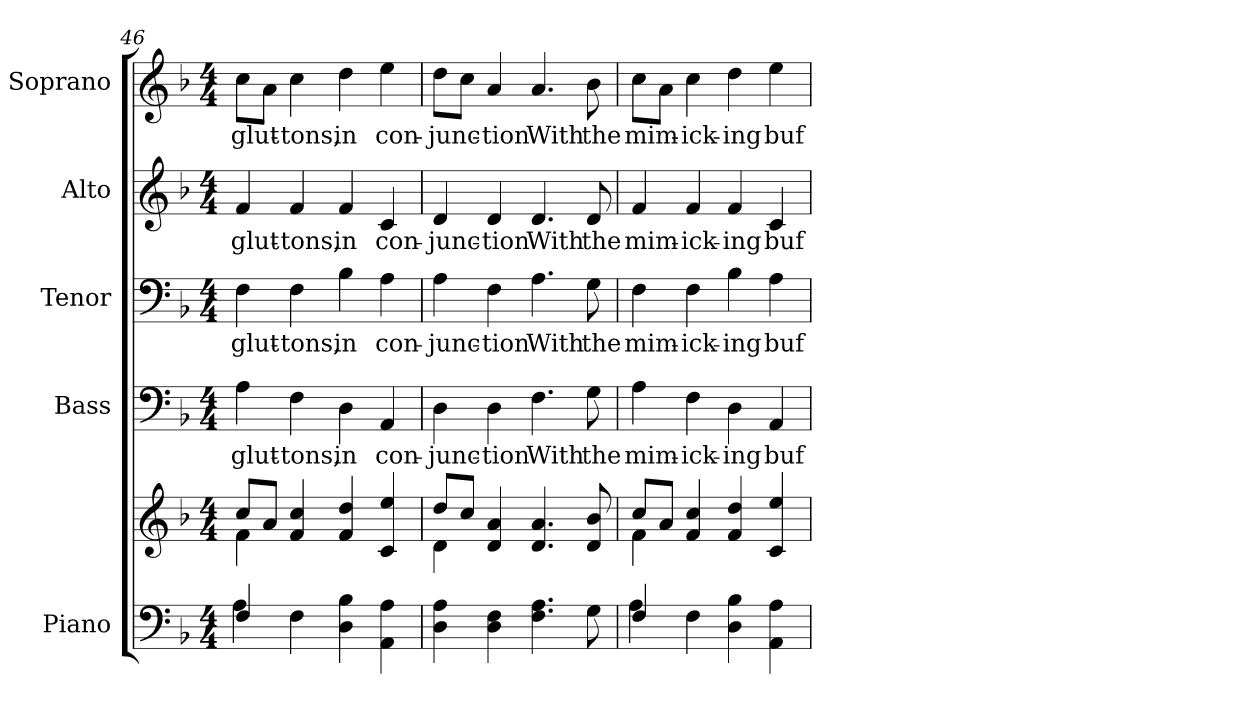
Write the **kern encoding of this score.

**kern	**kern	**kern	**text	**kern	**text	**kern	**text	**kern	**text
*part5	*part5	*part4	*part4	*part3	*part3	*part2	*part2	*part1	*part1
*staff6	*staff5	*staff4	*staff4	*staff3	*staff3	*staff2	*staff2	*staff1	*staff1
*I"Piano	*	*I"Bass	*	*I"Tenor	*	*I"Alto	*	*I"Soprano	*
*I'Pno.	*	*I'B.	*	*I'T.	*	*I'A.	*	*I'S.	*
!!LO:PB:g=z
*clefF4	*clefG2	*clefF4	*	*clefF4	*	*clefG2	*	*clefG2	*
*k[b-]	*k[b-]	*k[b-]	*	*k[b-]	*	*k[b-]	*	*k[b-]	*
*F:	*F:	*F:	*	*F:	*	*F:	*	*F:	*
*M4/4	*M4/4	*M4/4	*	*M4/4	*	*M4/4	*	*M4/4	*
=46	=46	=46	=46	=46	=46	=46	=46	=46	=46
*^	*^	*	*	*	*	*	*	*	*
!	!	!	!	!	!LO:LY:b:color=#000000	!	!	!	!	!	!
!	!	!	!	!	!	!	!LO:LY:b:color=#000000	!	!	!	!
!	!	!	!	!	!	!	!	!	!LO:LY:b:color=#000000	!	!
!	!	!	!	!	!	!	!	!	!	!	!LO:LY:b:color=#000000
4Fi/	4Ai\	8cci/L	4fi\	4Ai\	glut-	4Fi\	glut-	4fi/	glut-	8cci\L	glut-
.	.	8ai/J	.	.	.	.	.	.	.	8ai\J	.
!	!	!	!	!	!LO:LY:b:color=#000000	!	!	!	!	!	!
!	!	!	!	!	!	!	!LO:LY:b:color=#000000	!	!	!	!
!	!	!	!	!	!	!	!	!	!LO:LY:b:color=#000000	!	!
!	!	!	!	!	!	!	!	!	!	!	!LO:LY:b:color=#000000
4Fi\	4ryy	4fi/ 4cci	4ryy	4Fi\	-tons,	4Fi\	-tons,	4fi/	-tons,	4cci\	-tons,
!	!	!	!	!	!LO:LY:b:color=#000000	!	!	!	!	!	!
!	!	!	!	!	!	!	!LO:LY:b:color=#000000	!	!	!	!
!	!	!	!	!	!	!	!	!	!LO:LY:b:color=#000000	!	!
!	!	!	!	!	!	!	!	!	!	!	!LO:LY:b:color=#000000
4Di\ 4B-i	2ryy	4fi/ 4ddi	2ryy	4Di\	in	4B-i\	in	4fi/	in	4ddi\	in
!	!	!	!	!	!LO:LY:b:color=#000000	!	!	!	!	!	!
!	!	!	!	!	!	!	!LO:LY:b:color=#000000	!	!	!	!
!	!	!	!	!	!	!	!	!	!LO:LY:b:color=#000000	!	!
!	!	!	!	!	!	!	!	!	!	!	!LO:LY:b:color=#000000
4AAi\ 4Ai	.	4ci/ 4eei	.	4AAi/	con-	4Ai\	con-	4ci/	con-	4eei\	con-
*v	*v	*	*	*	*	*	*	*	*	*	*
=47	=47	=47	=47	=47	=47	=47	=47	=47	=47	=47
!	!	!	!	!LO:LY:b:color=#000000	!	!	!	!	!	!
!	!	!	!	!	!	!LO:LY:b:color=#000000	!	!	!	!
!	!	!	!	!	!	!	!	!LO:LY:b:color=#000000	!	!
!	!	!	!	!	!	!	!	!	!	!LO:LY:b:color=#000000
4Di\ 4Ai	8ddi/L	4di\	4Di\	-junc-	4Ai\	-junc-	4di/	-junc-	8ddi\L	-junc-
.	8cci/J	.	.	.	.	.	.	.	8cci\J	.
!	!	!	!	!LO:LY:b:color=#000000	!	!	!	!	!	!
!	!	!	!	!	!	!LO:LY:b:color=#000000	!	!	!	!
!	!	!	!	!	!	!	!	!LO:LY:b:color=#000000	!	!
!	!	!	!	!	!	!	!	!	!	!LO:LY:b:color=#000000
4Di\ 4Fi	4di/ 4ai	4ryy	4Di\	-tion	4Fi\	-tion	4di/	-tion	4ai/	-tion
!	!	!	!	!LO:LY:b:color=#000000	!	!	!	!	!	!
!	!	!	!	!	!	!LO:LY:b:color=#000000	!	!	!	!
!	!	!	!	!	!	!	!	!LO:LY:b:color=#000000	!	!
!	!	!	!	!	!	!	!	!	!	!LO:LY:b:color=#000000
4.Fi\ 4.Ai	4.di/ 4.ai	2ryy	4.Fi\	With	4.Ai\	With	4.di/	With	4.ai/	With
!	!	!	!	!LO:LY:b:color=#000000	!	!	!	!	!	!
!	!	!	!	!	!	!LO:LY:b:color=#000000	!	!	!	!
!	!	!	!	!	!	!	!	!LO:LY:b:color=#000000	!	!
!	!	!	!	!	!	!	!	!	!	!LO:LY:b:color=#000000
8Gi\	8di/ 8b-i	.	8Gi\	the	8Gi\	the	8di/	the	8b-i\	the
=48	=48	=48	=48	=48	=48	=48	=48	=48	=48	=48
*^	*	*	*	*	*	*	*	*	*	*
!	!	!	!	!	!LO:LY:b:color=#000000	!	!	!	!	!	!
!	!	!	!	!	!	!	!LO:LY:b:color=#000000	!	!	!	!
!	!	!	!	!	!	!	!	!	!LO:LY:b:color=#000000	!	!
!	!	!	!	!	!	!	!	!	!	!	!LO:LY:b:color=#000000
4Fi/	4Ai\	8cci/L	4fi\	4Ai\	mim-	4Fi\	mim-	4fi/	mim-	8cci\L	mim-
.	.	8ai/J	.	.	.	.	.	.	.	8ai\J	.
!	!	!	!	!	!LO:LY:b:color=#000000	!	!	!	!	!	!
!	!	!	!	!	!	!	!LO:LY:b:color=#000000	!	!	!	!
!	!	!	!	!	!	!	!	!	!LO:LY:b:color=#000000	!	!
!	!	!	!	!	!	!	!	!	!	!	!LO:LY:b:color=#000000
4Fi\	4ryy	4fi/ 4cci	4ryy	4Fi\	-ick-	4Fi\	-ick-	4fi/	-ick-	4cci\	-ick-
!	!	!	!	!	!LO:LY:b:color=#000000	!	!	!	!	!	!
!	!	!	!	!	!	!	!LO:LY:b:color=#000000	!	!	!	!
!	!	!	!	!	!	!	!	!	!LO:LY:b:color=#000000	!	!
!	!	!	!	!	!	!	!	!	!	!	!LO:LY:b:color=#000000
4Di\ 4B-i	2ryy	4fi/ 4ddi	2ryy	4Di\	-ing	4B-i\	-ing	4fi/	-ing	4ddi\	-ing
!	!	!	!	!	!LO:LY:b:color=#000000	!	!	!	!	!	!
!	!	!	!	!	!	!	!LO:LY:b:color=#000000	!	!	!	!
!	!	!	!	!	!	!	!	!	!LO:LY:b:color=#000000	!	!
!	!	!	!	!	!	!	!	!	!	!	!LO:LY:b:color=#000000
4AAi\ 4Ai	.	4ci/ 4eei	.	4AAi/	buf-	4Ai\	buf-	4ci/	buf-	4eei\	buf-
*v	*v	*	*	*	*	*	*	*	*	*	*
*	*v	*v	*	*	*	*	*	*	*	*
=	=	=	=	=	=	=	=	=	=
*-	*-	*-	*-	*-	*-	*-	*-	*-	*-
